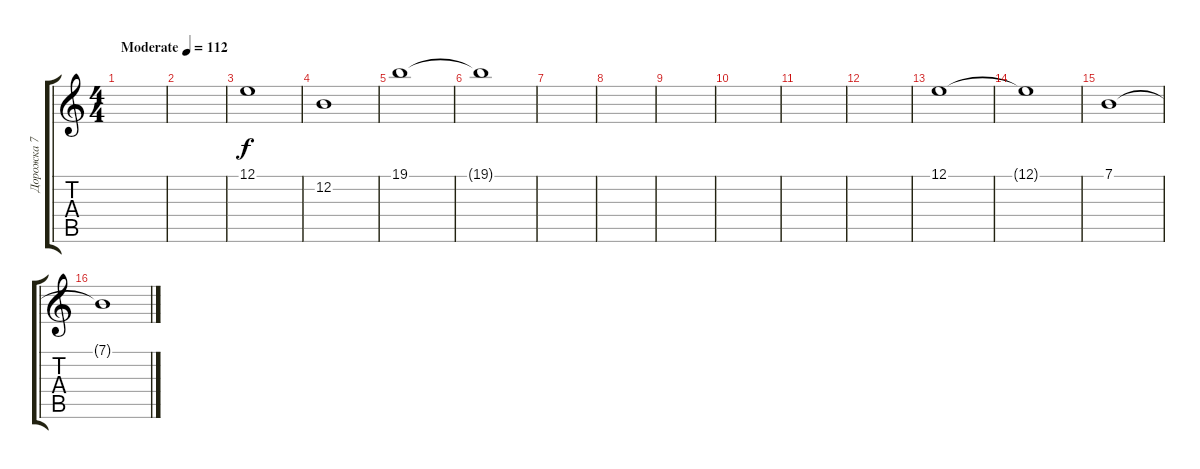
\track ("Дорожка 7" "Дорожка 7") {instrument stringensemble2}
\staff {score tabs}
\tuning (E4 B3 G3 D3 A2 E2) {hide}
\ts (4 4)
\tempo (112 "Moderate")
\clef g2
\ks c
|
|
12.1.1{volume 9 instrument stringensemble2} |
12.2.1{volume 4} |
19.1.1 |
19.1{t}.1 |
|
|
|
|
|
|
12.1.1{volume 10 instrument stringensemble2} |
12.1{t}.1 |
7.1.1 |
7.1{t}.1
